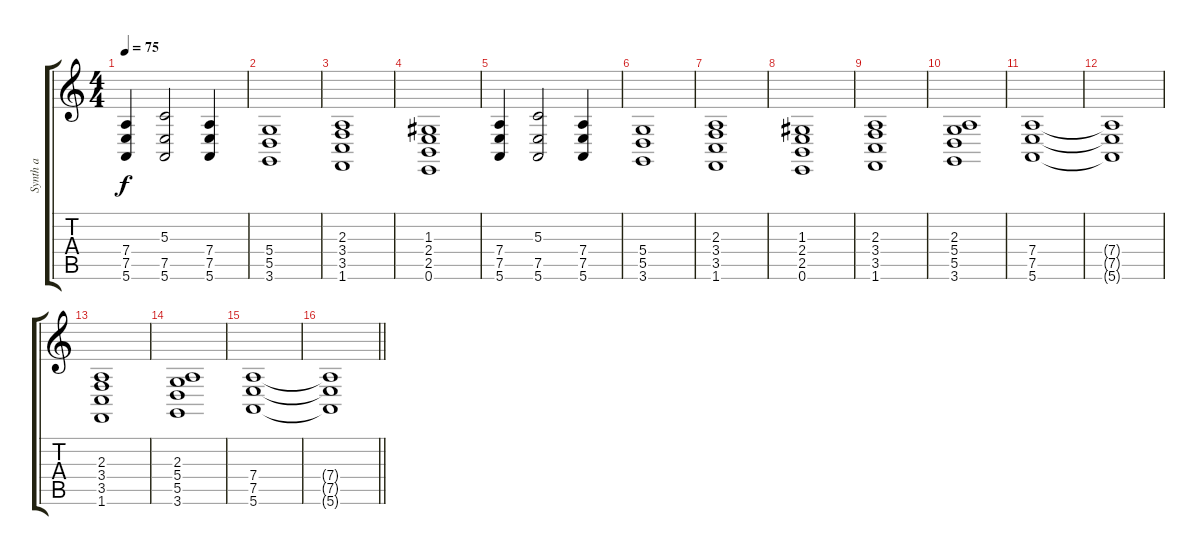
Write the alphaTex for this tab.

\track ("Synth a" "Synth a") {instrument electricpiano1}
\staff {score tabs}
\tuning (E4 B3 G3 D3 A2 E2) {hide}
\ts (4 4)
\tempo 75
\clef g2
\ks c
(7.4 7.5 5.6).4{dy f} (5.3 7.5 5.6).2 (7.4 7.5 5.6).4 |
(5.4 5.5 3.6).1 |
(2.3 3.4 3.5 1.6).1 |
(1.3 2.4 2.5 0.6).1 |
(7.4 7.5 5.6).4 (5.3 7.5 5.6).2 (7.4 7.5 5.6).4 |
(5.4 5.5 3.6).1 |
(2.3 3.4 3.5 1.6).1 |
(1.3 2.4 2.5 0.6).1 |
(2.3 3.4 3.5 1.6).1 |
(2.3 5.4 5.5 3.6).1 |
(7.4 7.5 5.6).1 |
(7.4{t} 7.5{t} 5.6{t}).1 |
(2.3 3.4 3.5 1.6).1 |
(2.3 5.4 5.5 3.6).1 |
(7.4 7.5 5.6).1 |
\barLineRight lightlight
(7.4{t} 7.5{t} 5.6{t}).1
